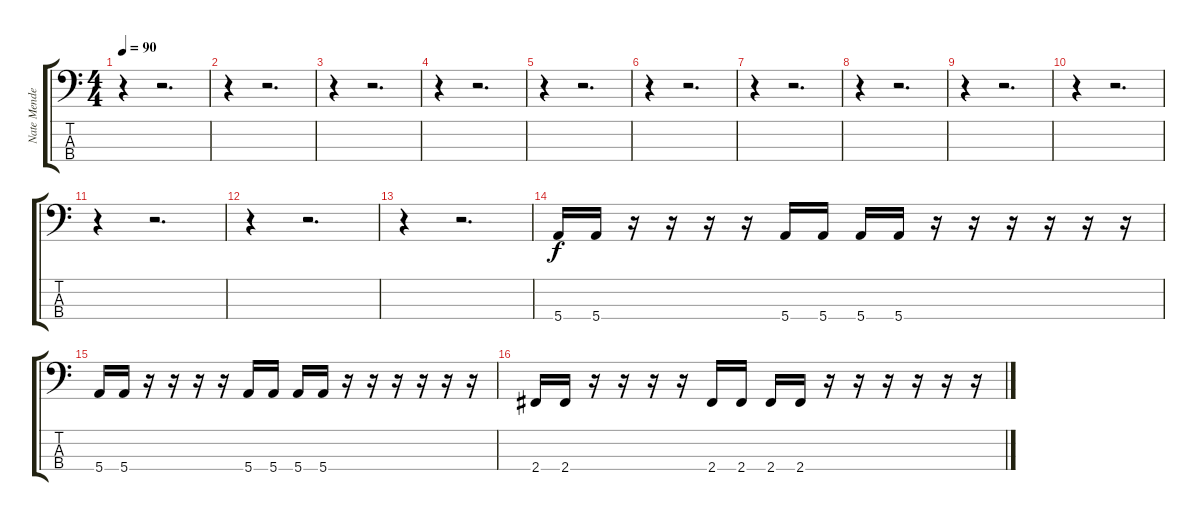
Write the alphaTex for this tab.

\track ("Nate Mendel - Bass Guitar" "Nate Mende") {instrument electricbassfinger}
\staff {score tabs}
\tuning (G2 D2 A1 E1) {hide}
\ts (4 4)
\tempo 90
\clef f4
\ks c
r.4{dy f instrument electricbassfinger} r.2{d} |
r.4 r.2{d} |
r.4 r.2{d} |
r.4 r.2{d} |
r.4 r.2{d} |
r.4 r.2{d} |
r.4 r.2{d} |
r.4 r.2{d} |
r.4 r.2{d} |
r.4 r.2{d} |
r.4 r.2{d} |
r.4 r.2{d} |
r.4 r.2{d} |
5.4.16 5.4.16 r.16 r.16 r.16 r.16 5.4.16 5.4.16 5.4.16 5.4.16 r.16 r.16 r.16 r.16 r.16 r.16 |
5.4.16 5.4.16 r.16 r.16 r.16 r.16 5.4.16 5.4.16 5.4.16 5.4.16 r.16 r.16 r.16 r.16 r.16 r.16 |
2.4.16 2.4.16 r.16 r.16 r.16 r.16 2.4.16 2.4.16 2.4.16 2.4.16 r.16 r.16 r.16 r.16 r.16 r.16
